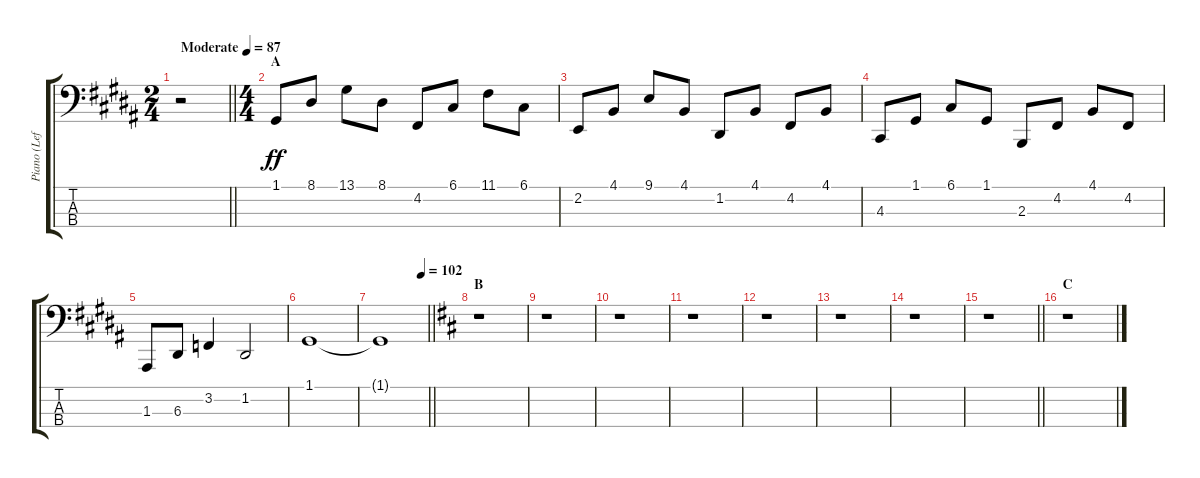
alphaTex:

\track ("Piano (Left Hand)" "Piano (Lef") {instrument acousticgrandpiano}
\staff {score tabs}
\tuning (G2 D2 A1 E1) {hide}
\ts (2 4)
\tempo (87 "Moderate")
\clef f4
\barLineRight lightlight
\ks b
r.2{dy ff instrument acousticgrandpiano} |
\ts (4 4)
\section ("" "A")
1.1.8 8.1.8 13.1.8 8.1.8 4.2.8 6.1.8 11.1.8 6.1.8 |
2.2.8 4.1.8 9.1.8 4.1.8 1.2.8 4.1.8 4.2.8 4.1.8 |
4.3.8 1.1.8 6.1.8 1.1.8 2.3.8 4.2.8 4.1.8 4.2.8 |
1.3.8 6.3.8 3.2.4 1.2.2 |
1.1.1 |
\tempo (102 0.875)
\barLineRight lightlight
1.1{t}.1 |
\section ("" "B")
\ks d
r.1 |
r.1 |
r.1 |
r.1 |
r.1 |
r.1 |
r.1 |
\barLineRight lightlight
r.1 |
\section ("" "C")
r.1
